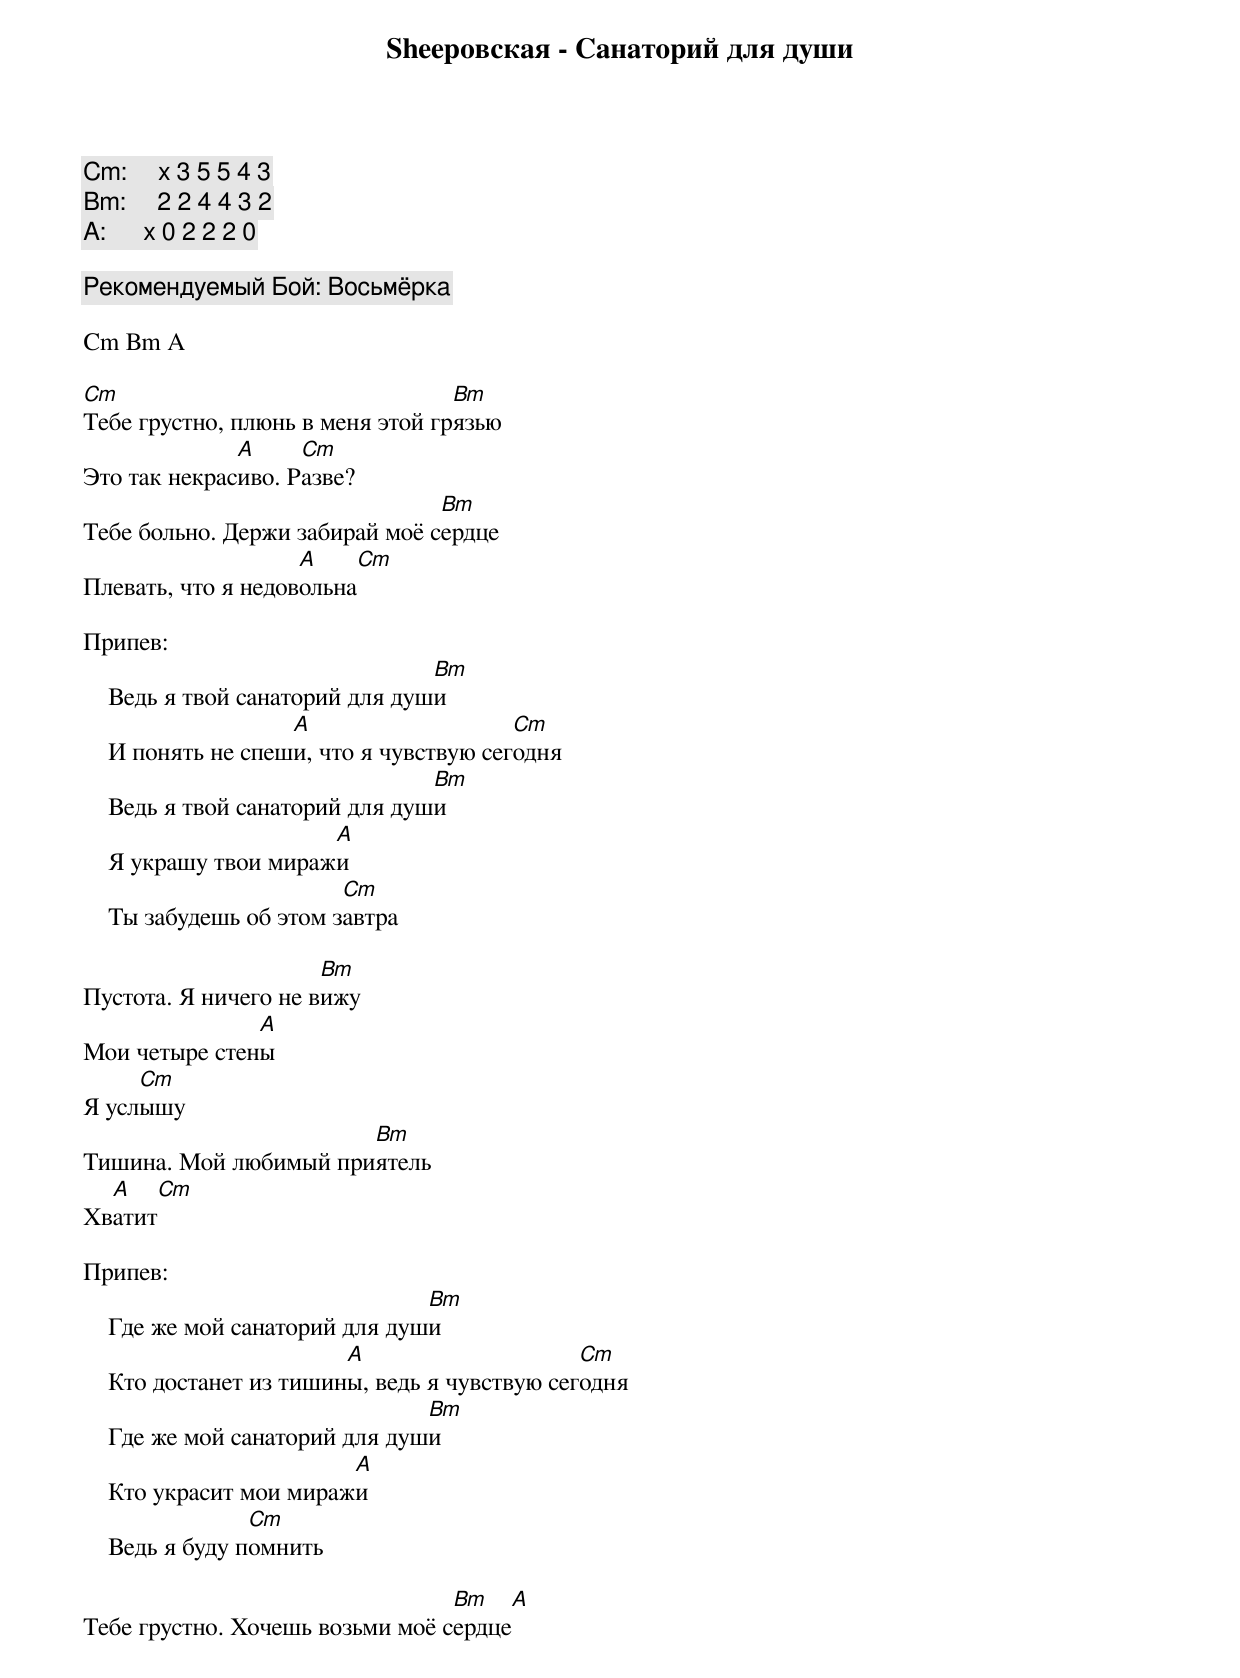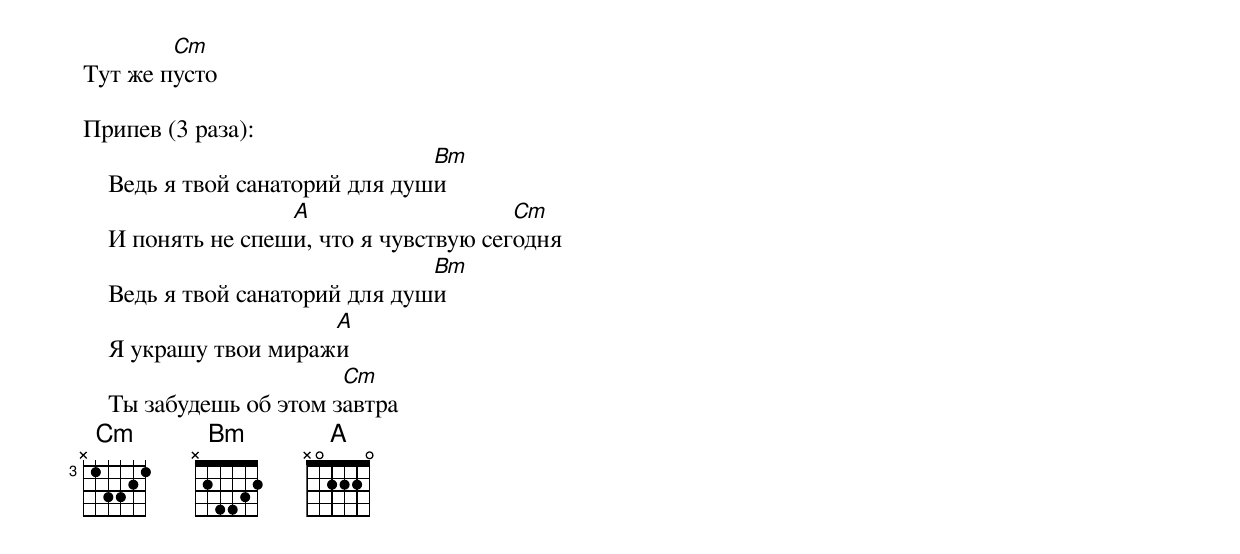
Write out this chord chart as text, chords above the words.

Sheepовская - Санаторий для души

Cm:     x 3 5 5 4 3
Bm:     2 2 4 4 3 2
A:      x 0 2 2 2 0

Рекомендуемый Бой: Восьмёрка

Cm Bm A

Cm                                Bm
Тебе грустно, плюнь в меня этой грязью
              A     Cm
Это так некрасиво. Разве?
                                Bm
Тебе больно. Держи забирай моё сердце
                    A          Cm
Плевать, что я недовольна

Припев:
                                 Bm
    Ведь я твой санаторий для души
                    A                    Cm
    И понять не спеши, что я чувствую сегодня
                                 Bm
    Ведь я твой санаторий для души
                       A
    Я украшу твои миражи
                         Cm
    Ты забудешь об этом завтра

                      Bm
Пустота. Я ничего не вижу
               A
Мои четыре стены
     Cm
Я услышу
                       Bm
Тишина. Мой любимый приятель
  A      Cm
Хватит

Припев:
                                Bm
    Где же мой санаторий для души
                         A                     Cm
    Кто достанет из тишины, ведь я чувствую сегодня
                                Bm
    Где же мой санаторий для души
                         A
    Кто украсит мои миражи
                 Cm
    Ведь я буду помнить

                                 Bm     A
Тебе грустно. Хочешь возьми моё сердце
        Cm
Тут же пусто

Припев (3 раза):
                                 Bm
    Ведь я твой санаторий для души
                    A                    Cm
    И понять не спеши, что я чувствую сегодня
                                 Bm
    Ведь я твой санаторий для души
                       A
    Я украшу твои миражи
                         Cm
    Ты забудешь об этом завтра
